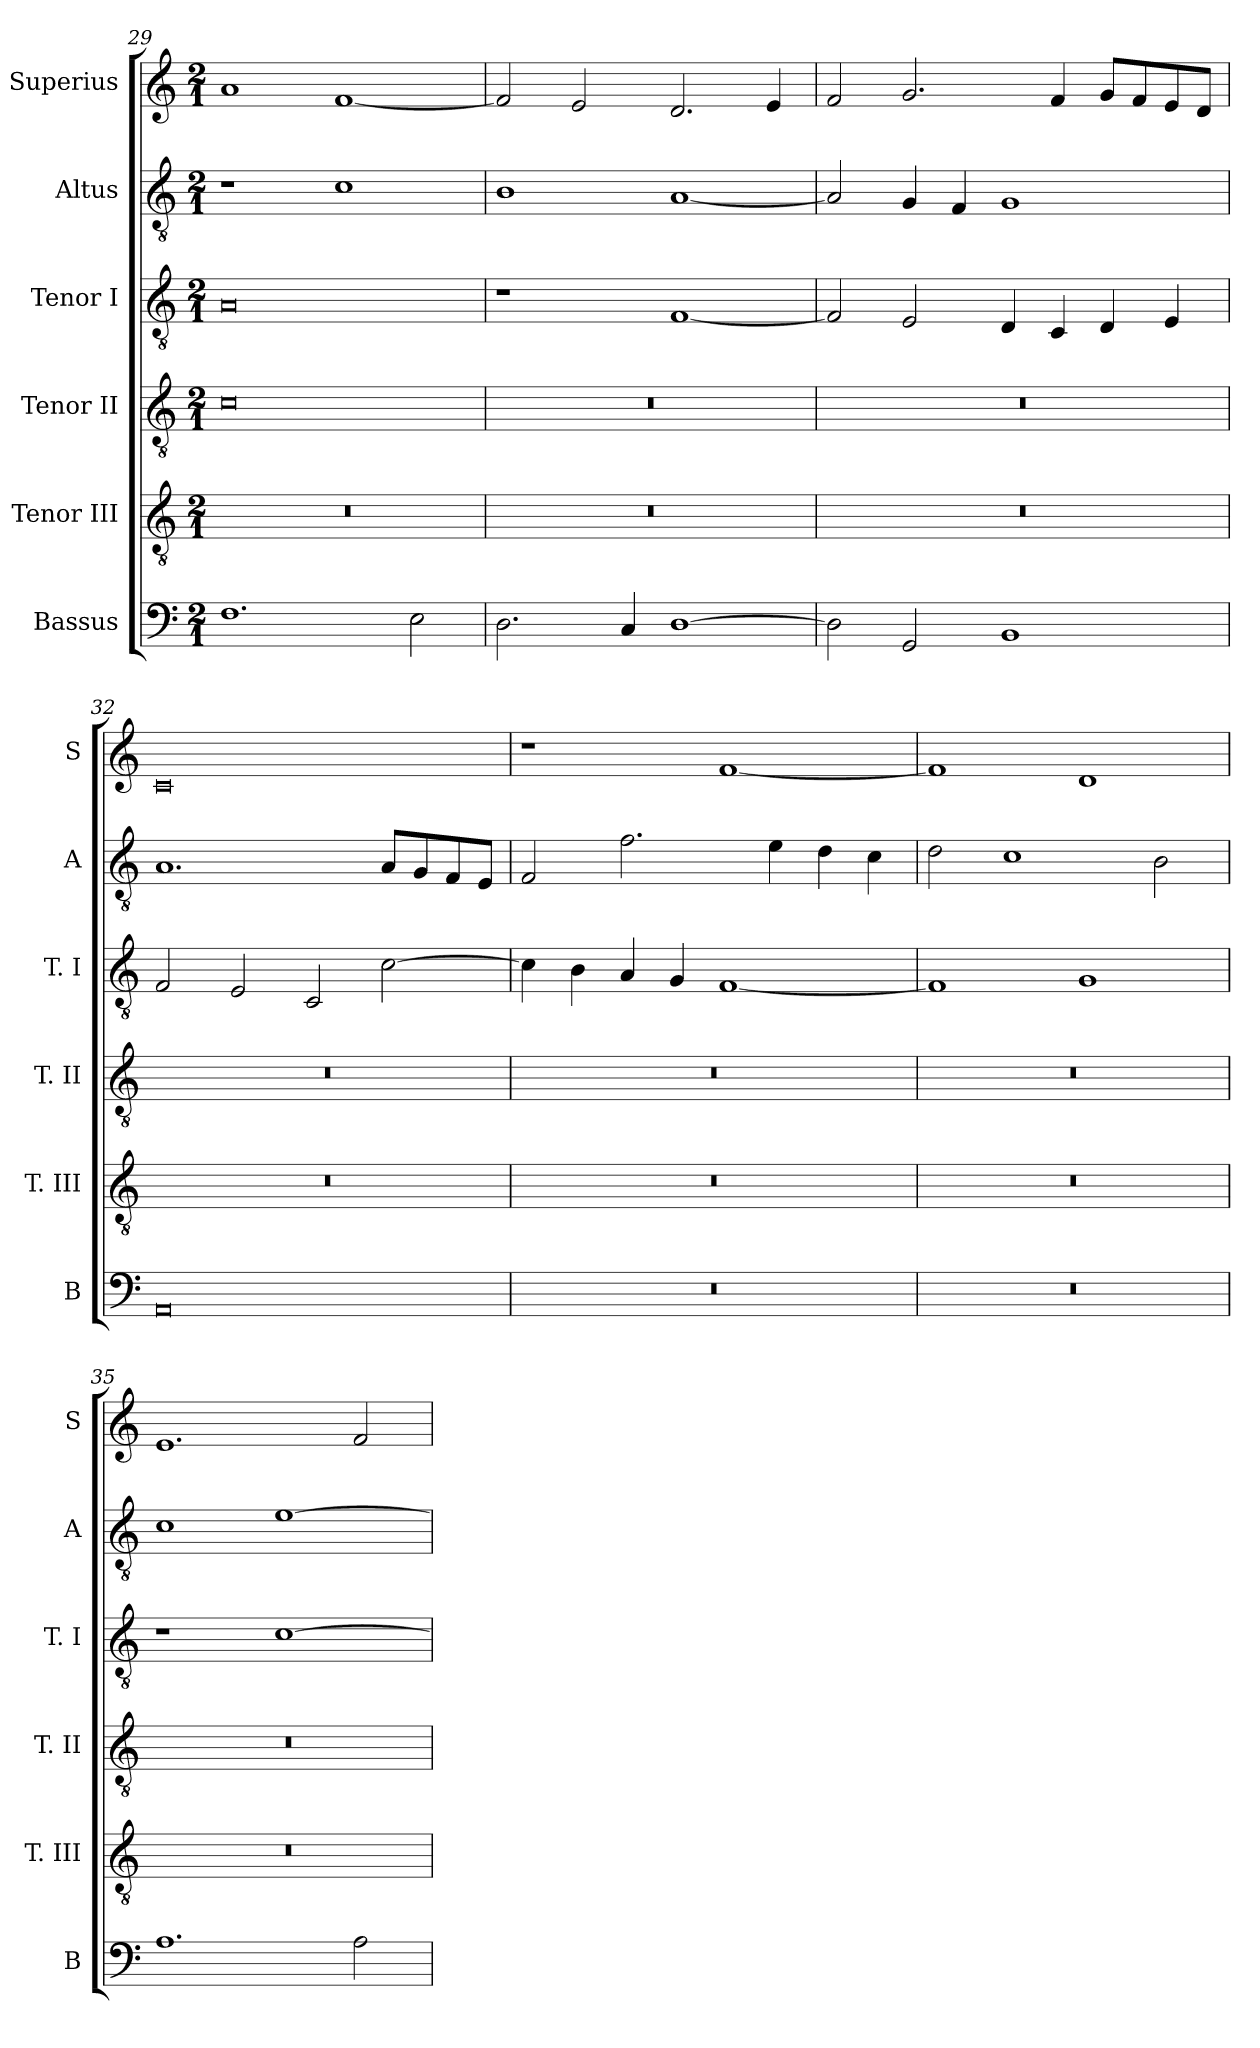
**kern	**kern	**kern	**kern	**kern	**kern
*part6	*part5	*part4	*part3	*part2	*part1
*staff6	*staff5	*staff4	*staff3	*staff2	*staff1
*I"Bassus	*I"Tenor III	*I"Tenor II	*I"Tenor I	*I"Altus	*I"Superius
*I'B	*I'T. III	*I'T. II	*I'T. I	*I'A	*I'S
*clefF4	*clefGv2	*clefGv2	*clefGv2	*clefGv2	*clefG2
*k[]	*k[]	*k[]	*k[]	*k[]	*k[]
*C:	*C:	*C:	*C:	*C:	*C:
*M2/1	*M2/1	*M2/1	*M2/1	*M2/1	*M2/1
=29	=29	=29	=29	=29	=29
1.F	0r	0c	0A	1r	1a
.	.	.	.	1c	[1f
2E	.	.	.	.	.
=30	=30	=30	=30	=30	=30
2.D	0r	0r	1r	1B	2f]
.	.	.	.	.	2e
4C	.	.	.	.	.
[1D	.	.	[1F	[1A	2.d
.	.	.	.	.	4e
=31	=31	=31	=31	=31	=31
2D]	0r	0r	2F]	2A]	2f
2GG	.	.	2E	4G	2.g
.	.	.	.	4F	.
1BB	.	.	4D	1G	.
.	.	.	4C	.	4f
.	.	.	4D	.	8gL
.	.	.	.	.	8f
.	.	.	4E	.	8e
.	.	.	.	.	8dJ
=32	=32	=32	=32	=32	=32
0AA	0r	0r	2F	1.A	0c
.	.	.	2E	.	.
.	.	.	2C	.	.
.	.	.	[2c	8AL	.
.	.	.	.	8G	.
.	.	.	.	8F	.
.	.	.	.	8EJ	.
=33	=33	=33	=33	=33	=33
0r	0r	0r	4c]	2F	1r
.	.	.	4B	.	.
.	.	.	4A	2.f	.
.	.	.	4G	.	.
.	.	.	[1F	.	[1f
.	.	.	.	4e	.
.	.	.	.	4d	.
.	.	.	.	4c	.
=34	=34	=34	=34	=34	=34
0r	0r	0r	1F]	2d	1f]
.	.	.	.	1c	.
.	.	.	1G	.	1d
.	.	.	.	2B	.
=35	=35	=35	=35	=35	=35
1.A	0r	0r	1r	1c	1.e
.	.	.	[1c	[1e	.
2A	.	.	.	.	2f
=	=	=	=	=	=
*-	*-	*-	*-	*-	*-
